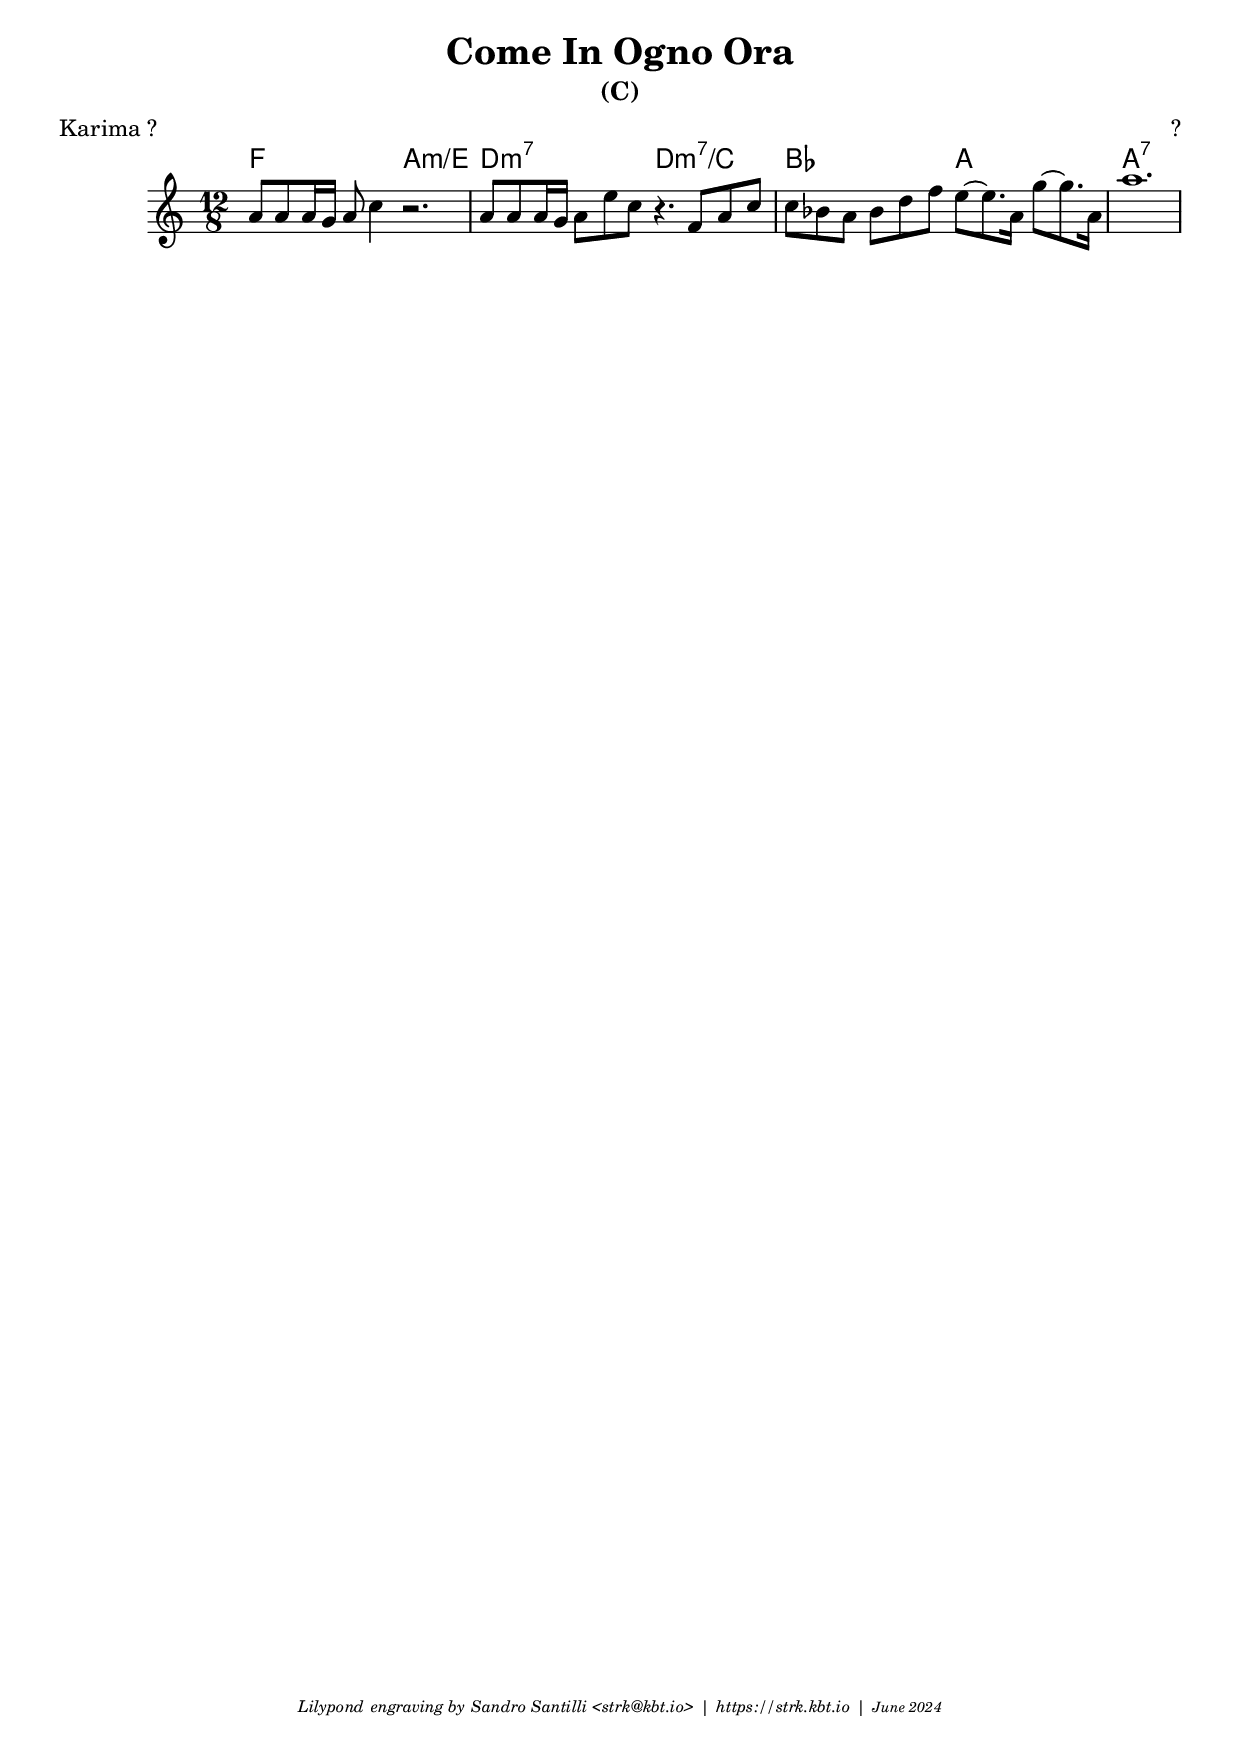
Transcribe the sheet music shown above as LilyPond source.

\version "2.24.1"

\header {
  title = "Come In Ogno Ora"
  poet = "Karima ?"
  composer = "?"
  %meter = "100 BPM"
  %piece = "Bossa Nova"
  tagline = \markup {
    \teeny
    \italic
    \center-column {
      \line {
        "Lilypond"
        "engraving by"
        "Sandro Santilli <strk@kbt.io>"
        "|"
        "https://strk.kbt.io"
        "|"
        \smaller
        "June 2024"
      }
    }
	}
}

harmony_aa = \chordmode {
  f2. a2.:m/e |
  d:m7 d:m7/c |
  bes a |
  a1.:7 |
}

melody_aa = \relative c'' {
  a8 a a16 g a8 c4 r2. |
    a8 a a16 g a8 e'8 c r4. f,8 a c |
    c bes a   bes d f    e8~ e8. a,16     g'8~ g8. a,16 |
    a'1. |
}

melody = \relative c'' {
  \time 12/8
  \numericTimeSignature
  \key c \major

  \melody_aa
}

harmony = {
  \harmony_aa
}

leadSheet = {
	<<
    \new ChordNames { \harmony }

    \new Staff {
		  \new Voice = "vocal" { \melody } 
    }

	  %\new Lyrics \lyricsto "vocal" \words_line_one

  >>
}

\book {
  \bookOutputSuffix "C"
  \header { subtitle = "(C)" }
  \score {
    \leadSheet
  }
}

%--------- MIDI ----------------

\score {
  \unfoldRepeats
  {
    <<
      \new ChordNames { \harmony }
      \new Staff { \new Voice = "vocal" { \melody } }
    >>
  }
	\midi {
    \tempo 4 = 120
  }
}
